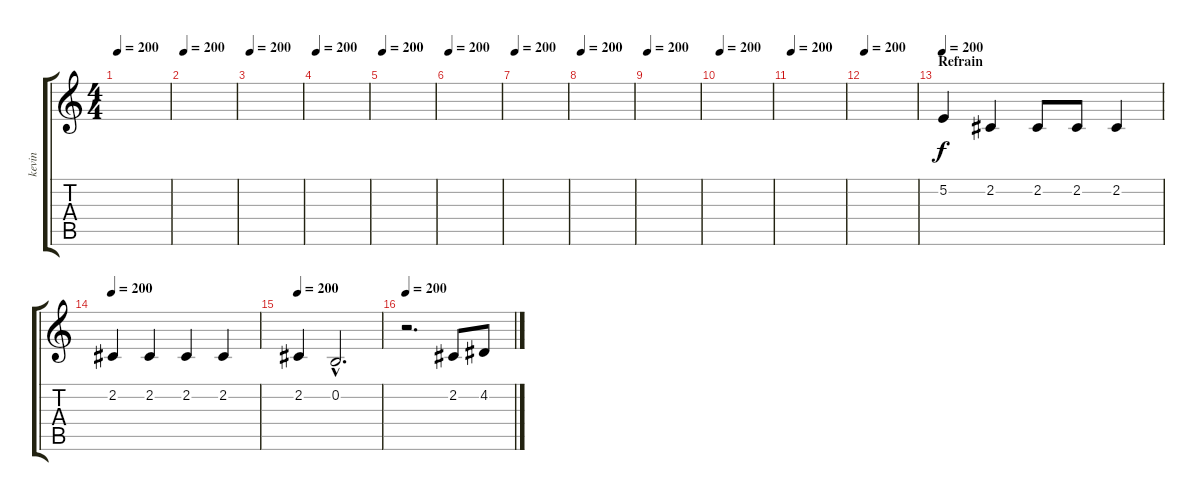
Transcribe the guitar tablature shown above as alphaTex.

\track ("kevin" "kevin") {instrument oboe}
\staff {score tabs}
\tuning (E4 B3 G3 D3 A2 E2) {hide}
\ts (4 4)
\tempo 200
\clef g2
\ks c
|
\tempo 200
|
\tempo 200
|
\tempo 200
|
\tempo 200
|
\tempo 200
|
\tempo 200
|
\tempo 200
|
\tempo 200
|
\tempo 200
|
\tempo 200
|
\tempo 200
|
\section ("" "Refrain")
\tempo 200
5.2.4 2.2.4 2.2.8 2.2.8 2.2.4 |
\tempo 200
2.2.4 2.2.4 2.2.4 2.2.4 |
\tempo 200
2.2.4 0.2{hac}.2{d} |
\tempo 200
r.2{d} 2.2.8 4.2.8
